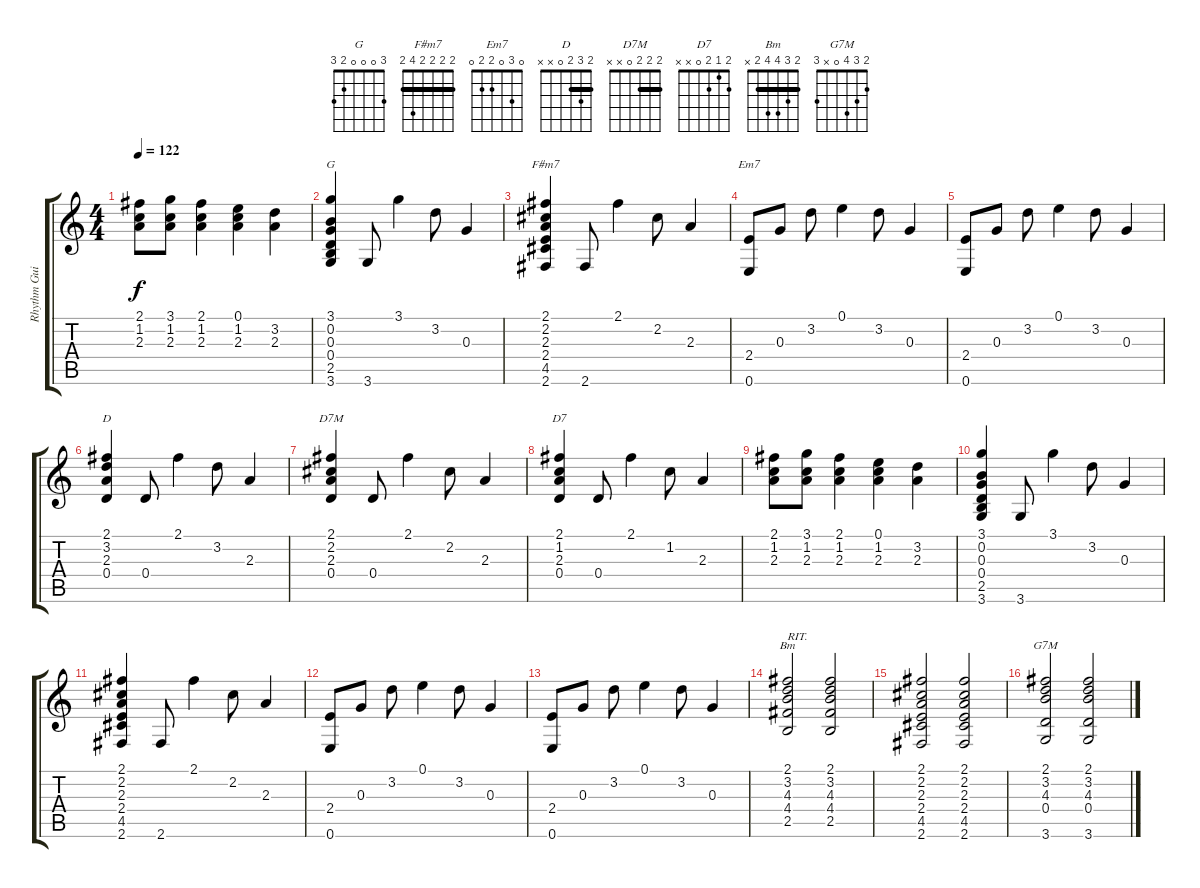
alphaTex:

\track ("Rhythm Guitar" "Rhythm Gui") {instrument electricguitarjazz}
\staff {score tabs}
\tuning (E4 B3 G3 D3 A2 E2) {hide}
\chord ("G" 3 0 0 0 2 3)
\chord ("F#m7" 2 2 2 2 4 2) {barre 2}
\chord ("Em7" 0 3 0 2 2 0)
\chord ("D" 2 3 2 0 x x) {barre 2}
\chord ("D7M" 2 2 2 0 x x) {barre 2}
\chord ("D7" 2 1 2 0 x x)
\chord ("Bm" 2 3 4 4 2 x) {barre 2}
\chord ("G7M" 2 3 4 0 x 3)
\ts (4 4)
\tempo 122
\clef g2
\ks c
(2.1 1.2 2.3).8{dy f} (3.1 1.2 2.3).8 (2.1 1.2 2.3).4 (0.1 1.2 2.3).4 (3.2 2.3).4 |
(3.1 0.2 0.3 0.4 2.5 3.6).4{ch "G"} 3.6.8 3.1.4 3.2.8 0.3.4 |
(2.1 2.2 2.3 2.4 4.5 2.6).4{ch "F#m7"} 2.6.8 2.1.4 2.2.8 2.3.4 |
(2.4 0.6).8{ch "Em7"} 0.3.8 3.2.8 0.1.4 3.2.8 0.3.4 |
(2.4 0.6).8 0.3.8 3.2.8 0.1.4 3.2.8 0.3.4 |
(2.1 3.2 2.3 0.4).4{ch "D"} 0.4.8 2.1.4 3.2.8 2.3.4 |
(2.1 2.2 2.3 0.4).4{ch "D7M"} 0.4.8 2.1.4 2.2.8 2.3.4 |
(2.1 1.2 2.3 0.4).4{ch "D7"} 0.4.8 2.1.4 1.2.8 2.3.4 |
(2.1 1.2 2.3).8 (3.1 1.2 2.3).8 (2.1 1.2 2.3).4 (0.1 1.2 2.3).4 (3.2 2.3).4 |
(3.1 0.2 0.3 0.4 2.5 3.6).4 3.6.8 3.1.4 3.2.8 0.3.4 |
(2.1 2.2 2.3 2.4 4.5 2.6).4 2.6.8 2.1.4 2.2.8 2.3.4 |
(2.4 0.6).8 0.3.8 3.2.8 0.1.4 3.2.8 0.3.4 |
(2.4 0.6).8 0.3.8 3.2.8 0.1.4 3.2.8 0.3.4 |
(2.1 3.2 4.3 4.4 2.5).2{ch "Bm" txt "RIT."} (2.1 3.2 4.3 4.4 2.5).2 |
(2.1 2.2 2.3 2.4 4.5 2.6).2 (2.1 2.2 2.3 2.4 4.5 2.6).2 |
(2.1 3.2 4.3 0.4 3.6).2{ch "G7M"} (2.1 3.2 4.3 0.4 3.6).2
